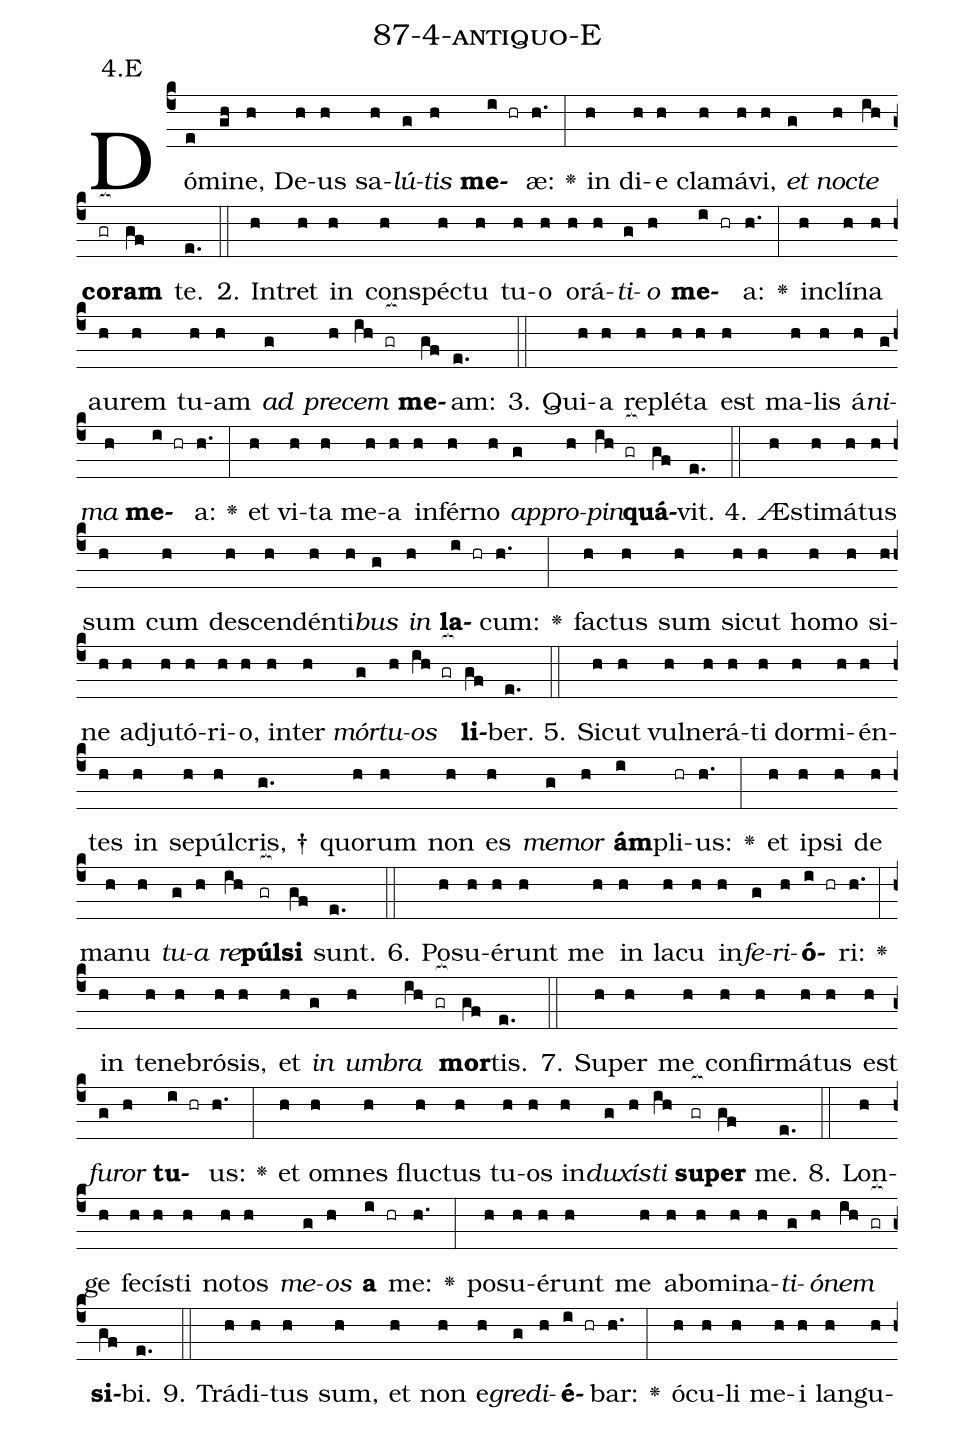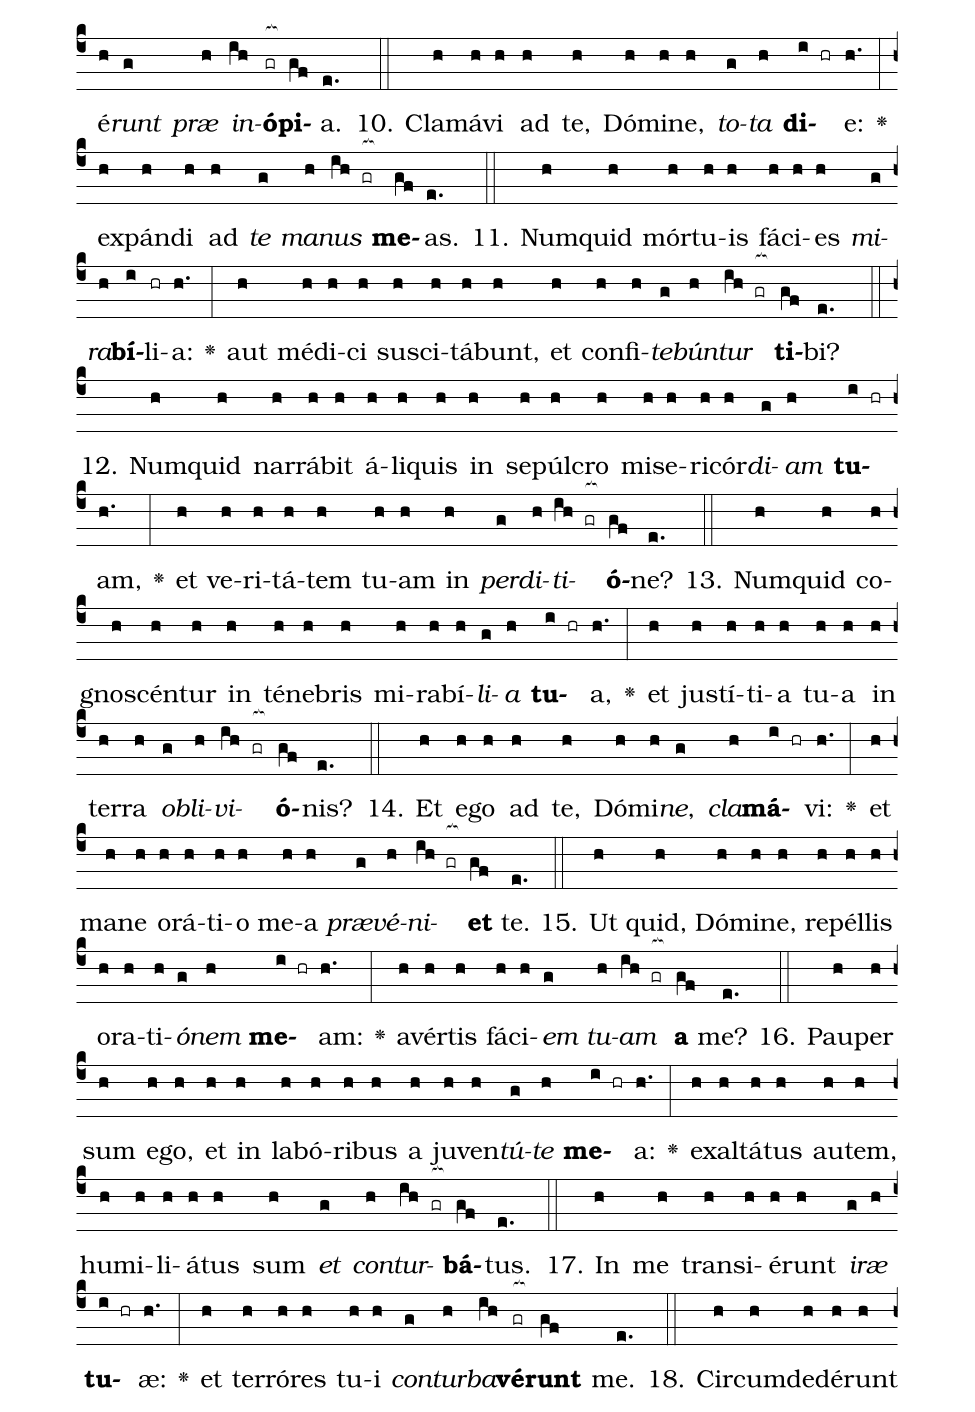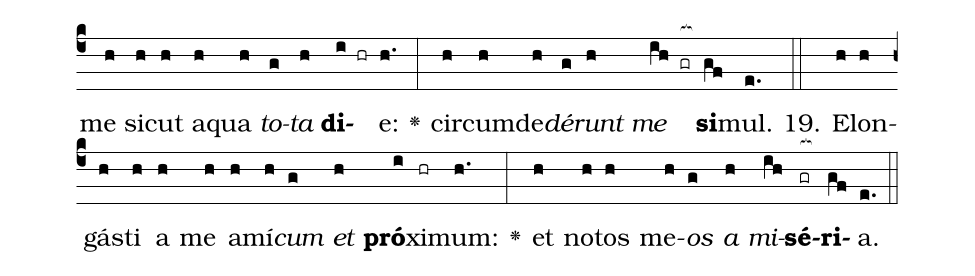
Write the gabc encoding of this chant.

name: 87-4-antiquo-E;
annotation: 4.E;
%%
(c4)Dó(e)mi(gh)ne,(h) De(h)us(h) sa(h)<i>lú</i>(g)<i>tis</i>(h) <b>me</b>(i hr)æ:(h.) <v>\greheightstar</v>(:) in(h) di(h)e(h) cla(h)má(h)vi,(h) <i>et</i>(g) <i>noc</i>(h)<i>te</i>(ih) <b>co</b>(gr[ocb:1{])<b>ram</b>(gf[ocb:0}]) te.(e.) (::)
2. In(h)tret(h) in(h) con(h)spéc(h)tu(h) tu(h)o(h) o(h)rá(h)<i>ti</i>(g)<i>o</i>(h) <b>me</b>(i hr)a:(h.) <v>\greheightstar</v>(:) in(h)clí(h)na(h) au(h)rem(h) tu(h)am(h) <i>ad</i>(g) <i>pre</i>(h)<i>cem</i>(ih gr[ocb:1{]) <b>me</b>(gf[ocb:0}])am:(e.) (::)
3. Qui(h)a(h) re(h)plé(h)ta(h) est(h) ma(h)lis(h) á(h)<i>ni</i>(g)<i>ma</i>(h) <b>me</b>(i hr)a:(h.) <v>\greheightstar</v>(:) et(h) vi(h)ta(h) me(h)a(h) in(h)fér(h)no(h) <i>ap</i>(g)<i>pro</i>(h)<i>pin</i>(ih gr[ocb:1{])<b>quá</b>(gf[ocb:0}])vit.(e.) (::)
4. Æs(h)ti(h)má(h)tus(h) sum(h) cum(h) de(h)scen(h)dén(h)ti(h)<i>bus</i>(g) <i>in</i>(h) <b>la</b>(i hr)cum:(h.) <v>\greheightstar</v>(:) fac(h)tus(h) sum(h) sic(h)ut(h) ho(h)mo(h) si(h)ne(h) ad(h)ju(h)tó(h)ri(h)o,(h) in(h)ter(h) <i>mór</i>(g)<i>tu</i>(h)<i>os</i>(ih gr[ocb:1{]) <b>li</b>(gf[ocb:0}])ber.(e.) (::)
5. Sic(h)ut(h) vul(h)ne(h)rá(h)ti(h) dor(h)mi(h)én(h)tes(h) in(h) se(h)púl(h)cris, †(g.) quo(h)rum(h) non(h) es(h) <i>me</i>(g)<i>mor</i>(h) <b>ám</b>(i)pli(hr)us:(h.) <v>\greheightstar</v>(:) et(h) ip(h)si(h) de(h) ma(h)nu(h) <i>tu</i>(g)<i>a</i>(h) <i>re</i>(ih)<b>púl</b>(gr[ocb:1{])<b>si</b>(gf[ocb:0}]) sunt.(e.) (::)
6. Po(h)su(h)é(h)runt(h) me(h) in(h) la(h)cu(h) in(h)<i>fe</i>(g)<i>ri</i>(h)<b>ó</b>(i hr)ri:(h.) <v>\greheightstar</v>(:) in(h) te(h)ne(h)bró(h)sis,(h) et(h) <i>in</i>(g) <i>um</i>(h)<i>bra</i>(ih gr[ocb:1{]) <b>mor</b>(gf[ocb:0}])tis.(e.) (::)
7. Su(h)per(h) me(h) con(h)fir(h)má(h)tus(h) est(h) <i>fu</i>(g)<i>ror</i>(h) <b>tu</b>(i hr)us:(h.) <v>\greheightstar</v>(:) et(h) om(h)nes(h) fluc(h)tus(h) tu(h)os(h) in(h)<i>du</i>(g)<i>xís</i>(h)<i>ti</i>(ih) <b>su</b>(gr[ocb:1{])<b>per</b>(gf[ocb:0}]) me.(e.) (::)
8. Lon(h)ge(h) fe(h)cís(h)ti(h) no(h)tos(h) <i>me</i>(g)<i>os</i>(h) <b>a</b>(i hr) me:(h.) <v>\greheightstar</v>(:) po(h)su(h)é(h)runt(h) me(h) ab(h)o(h)mi(h)na(h)<i>ti</i>(g)<i>ó</i>(h)<i>nem</i>(ih gr[ocb:1{]) <b>si</b>(gf[ocb:0}])bi.(e.) (::)
9. Trá(h)di(h)tus(h) sum,(h) et(h) non(h) e(h)<i>gre</i>(g)<i>di</i>(h)<b>é</b>(i hr)bar:(h.) <v>\greheightstar</v>(:) ó(h)cu(h)li(h) me(h)i(h) lan(h)gu(h)é(h)<i>runt</i>(g) <i>præ</i>(h) <i>in</i>(ih)<b>ó</b>(gr[ocb:1{])<b>pi</b>(gf[ocb:0}])a.(e.) (::)
10. Cla(h)má(h)vi(h) ad(h) te,(h) Dó(h)mi(h)ne,(h) <i>to</i>(g)<i>ta</i>(h) <b>di</b>(i hr)e:(h.) <v>\greheightstar</v>(:) ex(h)pán(h)di(h) ad(h) <i>te</i>(g) <i>ma</i>(h)<i>nus</i>(ih gr[ocb:1{]) <b>me</b>(gf[ocb:0}])as.(e.) (::)
11. Num(h)quid(h) mór(h)tu(h)is(h) fá(h)ci(h)es(h) <i>mi</i>(g)<i>ra</i>(h)<b>bí</b>(i)li(hr)a:(h.) <v>\greheightstar</v>(:) aut(h) mé(h)di(h)ci(h) su(h)sci(h)tá(h)bunt,(h) et(h) con(h)fi(h)<i>te</i>(g)<i>bún</i>(h)<i>tur</i>(ih gr[ocb:1{]) <b>ti</b>(gf[ocb:0}])bi?(e.) (::)
12. Num(h)quid(h) nar(h)rá(h)bit(h) á(h)li(h)quis(h) in(h) se(h)púl(h)cro(h) mi(h)se(h)ri(h)cór(h)<i>di</i>(g)<i>am</i>(h) <b>tu</b>(i hr)am,(h.) <v>\greheightstar</v>(:) et(h) ve(h)ri(h)tá(h)tem(h) tu(h)am(h) in(h) <i>per</i>(g)<i>di</i>(h)<i>ti</i>(ih gr[ocb:1{])<b>ó</b>(gf[ocb:0}])ne?(e.) (::)
13. Num(h)quid(h) co(h)gno(h)scén(h)tur(h) in(h) té(h)ne(h)bris(h) mi(h)ra(h)bí(h)<i>li</i>(g)<i>a</i>(h) <b>tu</b>(i hr)a,(h.) <v>\greheightstar</v>(:) et(h) jus(h)tí(h)ti(h)a(h) tu(h)a(h) in(h) ter(h)ra(h) <i>ob</i>(g)<i>li</i>(h)<i>vi</i>(ih gr[ocb:1{])<b>ó</b>(gf[ocb:0}])nis?(e.) (::)
14. Et(h) e(h)go(h) ad(h) te,(h) Dó(h)mi(h)<i>ne</i>,(g) <i>cla</i>(h)<b>má</b>(i hr)vi:(h.) <v>\greheightstar</v>(:) et(h) ma(h)ne(h) o(h)rá(h)ti(h)o(h) me(h)a(h) <i>præ</i>(g)<i>vé</i>(h)<i>ni</i>(ih gr[ocb:1{])<b>et</b>(gf[ocb:0}]) te.(e.) (::)
15. Ut(h) quid,(h) Dó(h)mi(h)ne,(h) re(h)pél(h)lis(h) o(h)ra(h)ti(h)<i>ó</i>(g)<i>nem</i>(h) <b>me</b>(i hr)am:(h.) <v>\greheightstar</v>(:) a(h)vér(h)tis(h) fá(h)ci(h)<i>em</i>(g) <i>tu</i>(h)<i>am</i>(ih gr[ocb:1{]) <b>a</b>(gf[ocb:0}]) me?(e.) (::)
16. Pau(h)per(h) sum(h) e(h)go,(h) et(h) in(h) la(h)bó(h)ri(h)bus(h) a(h) ju(h)ven(h)<i>tú</i>(g)<i>te</i>(h) <b>me</b>(i hr)a:(h.) <v>\greheightstar</v>(:) ex(h)al(h)tá(h)tus(h) au(h)tem,(h) hu(h)mi(h)li(h)á(h)tus(h) sum(h) <i>et</i>(g) <i>con</i>(h)<i>tur</i>(ih gr[ocb:1{])<b>bá</b>(gf[ocb:0}])tus.(e.) (::)
17. In(h) me(h) trans(h)i(h)é(h)runt(h) <i>i</i>(g)<i>ræ</i>(h) <b>tu</b>(i hr)æ:(h.) <v>\greheightstar</v>(:) et(h) ter(h)ró(h)res(h) tu(h)i(h) <i>con</i>(g)<i>tur</i>(h)<i>ba</i>(ih)<b>vé</b>(gr[ocb:1{])<b>runt</b>(gf[ocb:0}]) me.(e.) (::)
18. Cir(h)cum(h)de(h)dé(h)runt(h) me(h) sic(h)ut(h) a(h)qua(h) <i>to</i>(g)<i>ta</i>(h) <b>di</b>(i hr)e:(h.) <v>\greheightstar</v>(:) cir(h)cum(h)de(h)<i>dé</i>(g)<i>runt</i>(h) <i>me</i>(ih gr[ocb:1{]) <b>si</b>(gf[ocb:0}])mul.(e.) (::)
19. E(h)lon(h)gás(h)ti(h) a(h) me(h) a(h)mí(h)<i>cum</i>(g) <i>et</i>(h) <b>pró</b>(i)xi(hr)mum:(h.) <v>\greheightstar</v>(:) et(h) no(h)tos(h) me(h)<i>os</i>(g) <i>a</i>(h) <i>mi</i>(ih)<b>sé</b>(gr[ocb:1{])<b>ri</b>(gf[ocb:0}])a.(e.) (::)
